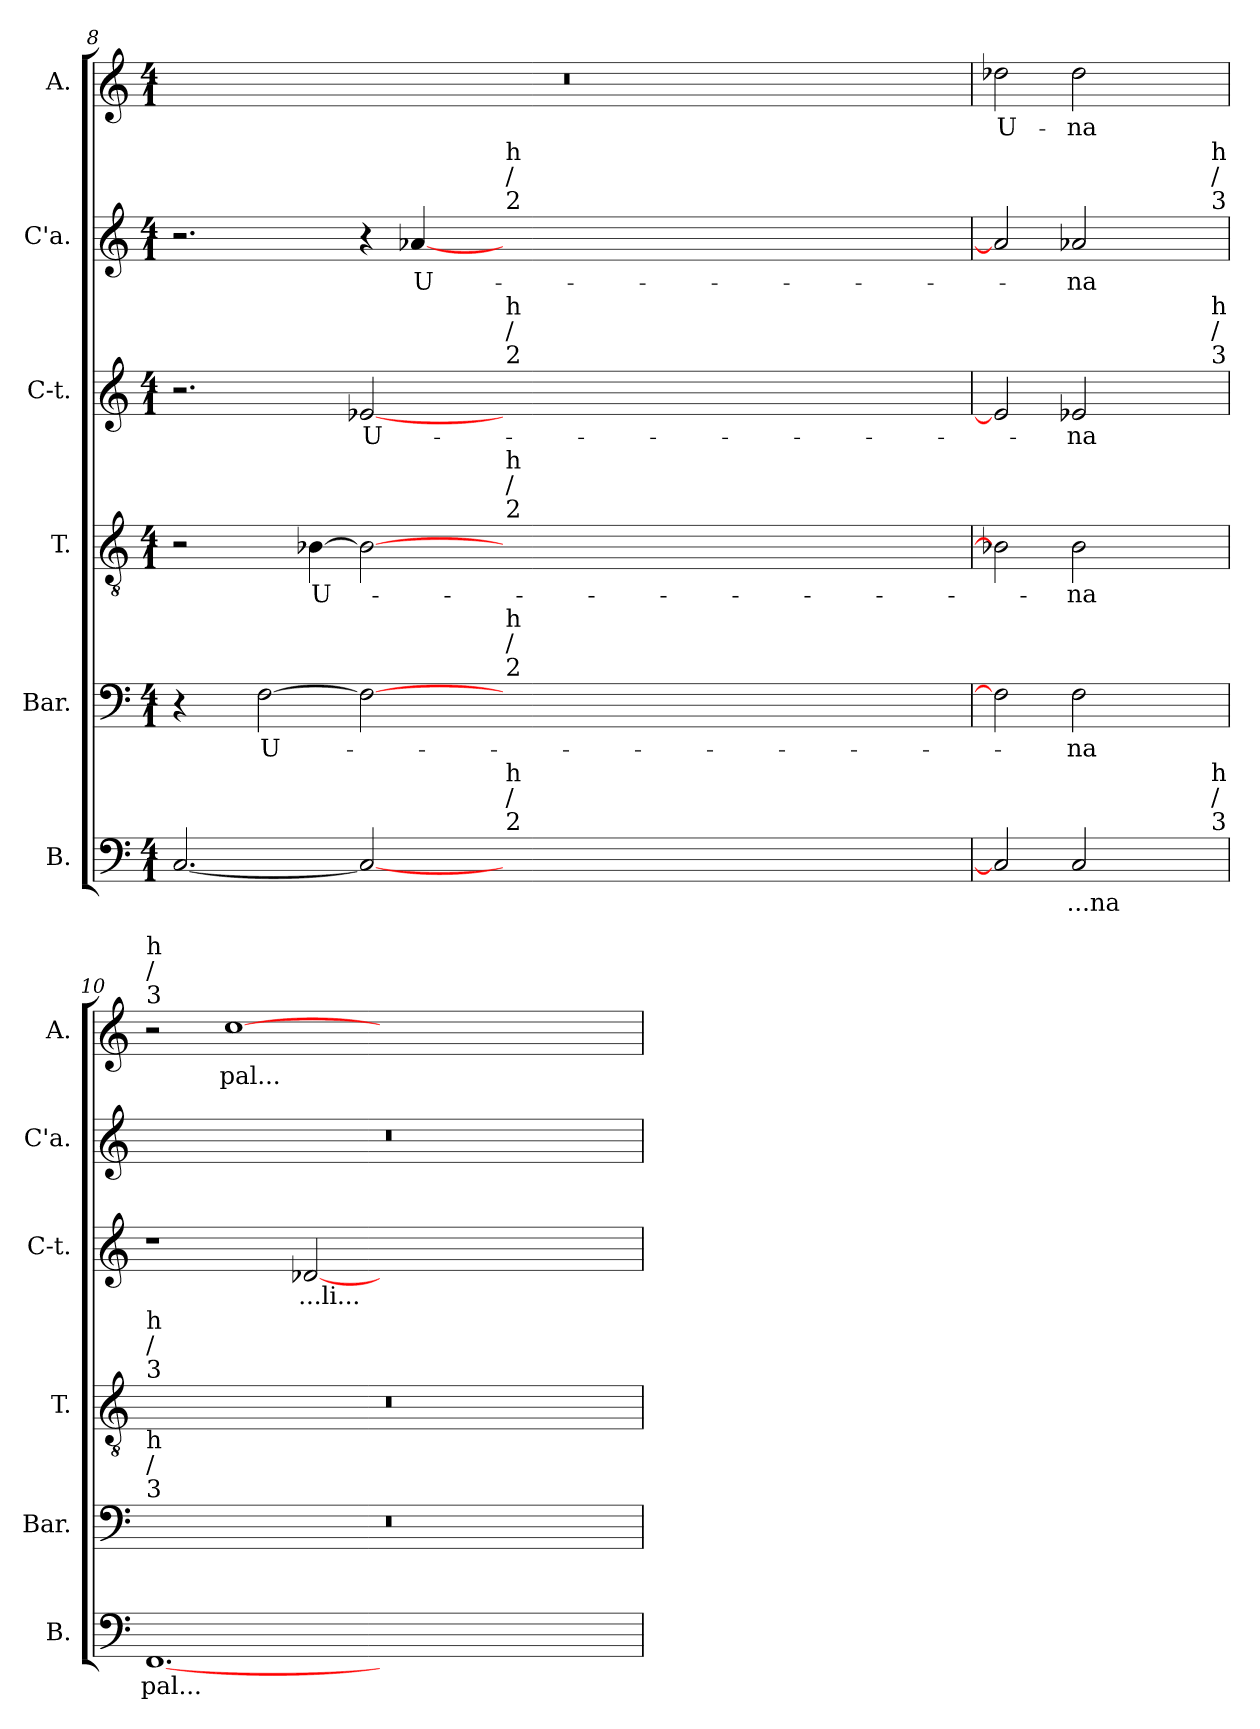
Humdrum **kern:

**kern	**text	**kern	**text	**kern	**text	**kern	**text	**kern	**text	**kern	**text
*part6	*part6	*part5	*part5	*part4	*part4	*part3	*part3	*part2	*part2	*part1	*part1
*staff6	*staff6	*staff5	*staff5	*staff4	*staff4	*staff3	*staff3	*staff2	*staff2	*staff1	*staff1
*I"B.	*	*I"Bar.	*	*I"T.	*	*I"C-t.	*	*I"C'a.	*	*I"A.	*
*I'B.	*	*I'Bar.	*	*I'T.	*	*I'C-t.	*	*I'C'a.	*	*I'A.	*
!!LO:PB:g=z
*clefF4	*	*clefF4	*	*clefGv2	*	*clefG2	*	*clefG2	*	*clefG2	*
*	*	*	*	*ITrd7c12	*	*	*	*	*	*	*
*k[]	*	*k[]	*	*k[]	*	*k[]	*	*k[]	*	*k[]	*
*C:	*	*C:	*	*C:	*	*C:	*	*C:	*	*C:	*
*M4/1	*	*M4/1	*	*M4/1	*	*M4/1	*	*M4/1	*	*M4/1	*
=8	=8	=8	=8	=8	=8	=8	=8	=8	=8	=8	=8
!	!	!	!	!	!	!	!	!	!	!LO:TX:a:t=h.+h	!
!	!	!	!	!	!	!	!	!LO:TX:a:t=h.+h	!	!	!
!	!	!	!	!	!	!LO:TX:a:t=h.+h	!	!	!	!	!
!	!	!	!	!LO:TX:a:t=h.+h	!	!	!	!	!	!	!
!	!	!LO:TX:a:t=h.+h	!	!	!	!	!	!	!	!	!
!LO:TX:a:t=h.+h	!	!	!	!	!	!	!	!	!	!	!
!	!	!	!	!	!	!	!	!	!	!LO:N:vis=1	!
*^	*	*^	*	*^	*	*^	*	*^	*	*^	*
[2.Ci/	1ryy	.	4r	1ryy	.	2r	1ryy	.	2.r	1ryy	.	2.r	1ryy	.	00r	16ryy	.
.	.	.	.	.	.	.	.	.	.	.	.	.	.	.	.	32ryy	.
.	.	.	.	.	.	.	.	.	.	.	.	.	.	.	.	64ryy	.
.	.	.	.	.	.	.	.	.	.	.	.	.	.	.	.	512.ryy	.
*	*	*	*	*	*	*	*	*	*	*	*	*	*	*	*MM120	*	*
.	.	.	.	.	.	.	.	.	.	.	.	.	.	.	.	1ryy	.
!	!	!	!	!	!LO:LY:b:color=#000000	!	!	!	!	!	!	!	!	!	!	!	!
.	.	.	[2Fi\	.	U-	.	.	.	.	.	.	.	.	.	.	.	.
!	!	!	!	!	!	!	!	!LO:LY:b:color=#000000	!	!	!	!	!	!	!	!	!
.	.	.	.	.	.	[4BB-Xi\	.	U-	.	.	.	.	.	.	.	.	.
!	!	!	!	!	!	!	!	!	!	!	!LO:LY:b:color=#000000	!	!	!	!	!	!
2Ci/_	.	.	2Fi\_	.	.	2BB-i\_	.	.	[2e-Xi/	.	U-	4r	.	.	.	.	.
!	!	!	!	!	!	!	!	!	!	!	!	!	!	!LO:LY:b:color=#000000	!	!	!
.	8ryy	.	.	8ryy	.	.	8ryy	.	.	8ryy	.	[4a-Xi/	8ryy	U-	.	.	.
.	.	.	.	.	.	.	.	.	.	.	.	.	.	.	.	1ryy	.
.	16ryy	.	.	16ryy	.	.	16ryy	.	.	16ryy	.	.	16ryy	.	.	.	.
.	32ryy	.	.	32ryy	.	.	32ryy	.	.	32ryy	.	.	32ryy	.	.	.	.
.	64ryy	.	.	64ryy	.	.	64ryy	.	.	64ryy	.	.	64ryy	.	.	.	.
.	128...ryy	.	.	128...ryy	.	.	128...ryy	.	.	128...ryy	.	.	128...ryy	.	.	.	.
!	!	!	!	!	!	!	!	!	!	!	!	!	!LO:TX:a:t=2	!	!	!	!
!	!	!	!	!	!	!	!	!	!	!	!	!	!LO:TX:t=/	!	!	!	!
!	!	!	!	!	!	!	!	!	!	!	!	!	!LO:TX:t=h	!	!	!	!
!	!	!	!	!	!	!	!	!	!	!LO:TX:a:t=2	!	!	!	!	!	!	!
!	!	!	!	!	!	!	!	!	!	!LO:TX:t=/	!	!	!	!	!	!	!
!	!	!	!	!	!	!	!	!	!	!LO:TX:t=h	!	!	!	!	!	!	!
!	!	!	!	!	!	!	!LO:TX:a:t=2	!	!	!	!	!	!	!	!	!	!
!	!	!	!	!	!	!	!LO:TX:t=/	!	!	!	!	!	!	!	!	!	!
!	!	!	!	!	!	!	!LO:TX:t=h	!	!	!	!	!	!	!	!	!	!
!	!	!	!	!LO:TX:a:t=2	!	!	!	!	!	!	!	!	!	!	!	!	!
!	!	!	!	!LO:TX:t=/	!	!	!	!	!	!	!	!	!	!	!	!	!
!	!	!	!	!LO:TX:t=h	!	!	!	!	!	!	!	!	!	!	!	!	!
!	!LO:TX:a:t=2	!	!	!	!	!	!	!	!	!	!	!	!	!	!	!	!
!	!LO:TX:t=/	!	!	!	!	!	!	!	!	!	!	!	!	!	!	!	!
!	!LO:TX:t=h	!	!	!	!	!	!	!	!	!	!	!	!	!	!	!	!
.	1ryy	.	.	1ryy	.	.	1ryy	.	.	1ryy	.	.	1ryy	.	.	.	.
0ryy	.	.	0ryy	.	.	0ryy	.	.	0ryy	.	.	0ryy	.	.	.	.	.
.	.	.	.	.	.	.	.	.	.	.	.	.	.	.	.	1ryy	.
.	1ryy	.	.	1ryy	.	.	1ryy	.	.	1ryy	.	.	1ryy	.	.	.	.
.	.	.	.	.	.	.	.	.	.	.	.	.	.	.	.	2ryy	.
.	2ryy	.	.	2ryy	.	.	2ryy	.	.	2ryy	.	.	2ryy	.	.	.	.
2.ryy	.	.	2.ryy	.	.	2.ryy	.	.	2.ryy	.	.	2.ryy	.	.	.	.	.
.	.	.	.	.	.	.	.	.	.	.	.	.	.	.	.	4ryy	.
.	4ryy	.	.	4ryy	.	.	4ryy	.	.	4ryy	.	.	4ryy	.	.	.	.
.	.	.	.	.	.	.	.	.	.	.	.	.	.	.	.	8ryy	.
.	.	.	.	.	.	.	.	.	.	.	.	.	.	.	.	128ryy	.
.	.	.	.	.	.	.	.	.	.	.	.	.	.	.	.	256ryy	.
.	1024ryy	.	.	1024ryy	.	.	1024ryy	.	.	1024ryy	.	.	1024ryy	.	.	1024ryy	.
*	*	*	*v	*v	*	*	*	*	*	*	*	*	*	*	*v	*v	*
*	*	*	*	*	*v	*v	*	*	*	*	*	*	*	*	*
=9	=9	=9	=9	=9	=9	=9	=9	=9	=9	=9	=9	=9	=9	=9
*	*	*	*^	*	*^	*	*	*	*	*	*	*	*^	*
!	!	!	!	!	!	!	!	!	!	!	!	!	!	!	!LO:TX:a:t=2	!	!
!	!	!	!	!	!	!	!	!	!	!	!	!	!	!	!LO:TX:t=/	!	!
!	!	!	!	!	!	!	!	!	!	!	!	!	!	!	!LO:TX:t=h	!	!
!	!	!	!	!	!	!	!	!	!	!	!	!	!	!	!	!	!LO:LY:b:color=#000000
*	*	*	*v	*v	*	*	*	*	*	*	*	*	*	*	*v	*v	*
*	*	*	*	*	*v	*v	*	*	*	*	*	*	*	*	*
2Ci/]	2ryy	.	2Fi\]	.	2BB-Xi\]	.	2e-i/]	2ryy	.	2a-i/]	2ryy	.	2dd-Xi\	U-
!	!	!LO:LY:b:color=#000000	!	!	!	!	!	!	!	!	!	!	!	!
!	!	!	!	!LO:LY:b:color=#000000	!	!	!	!	!	!	!	!	!	!
!	!	!	!	!	!	!LO:LY:b:color=#000000	!	!	!	!	!	!	!	!
!	!	!	!	!	!	!	!	!	!LO:LY:b:color=#000000	!	!	!	!	!
!	!	!	!	!	!	!	!	!	!	!	!	!LO:LY:b:color=#000000	!	!
!	!	!	!	!	!	!	!	!	!	!	!	!	!	!LO:LY:b:color=#000000
2Ci/	4ryy	...na	2Fi\	-na	2BB-i\	-na	2e-Xi/	4ryy	-na	2a-Xi/	4ryy	-na	2dd-i\	-na
.	8ryy	.	.	.	.	.	.	8ryy	.	.	8ryy	.	.	.
.	16ryy	.	.	.	.	.	.	16ryy	.	.	16ryy	.	.	.
.	32ryy	.	.	.	.	.	.	32ryy	.	.	32ryy	.	.	.
.	64ryy	.	.	.	.	.	.	64ryy	.	.	64ryy	.	.	.
.	128...ryy	.	.	.	.	.	.	128...ryy	.	.	128...ryy	.	.	.
!	!	!	!	!	!	!	!	!	!	!	!LO:TX:a:t=3	!	!	!
!	!	!	!	!	!	!	!	!	!	!	!LO:TX:t=/	!	!	!
!	!	!	!	!	!	!	!	!	!	!	!LO:TX:t=h	!	!	!
!	!	!	!	!	!	!	!	!LO:TX:a:t=3	!	!	!	!	!	!
!	!	!	!	!	!	!	!	!LO:TX:t=/	!	!	!	!	!	!
!	!	!	!	!	!	!	!	!LO:TX:t=h	!	!	!	!	!	!
!	!LO:TX:a:t=3	!	!	!	!	!	!	!	!	!	!	!	!	!
!	!LO:TX:t=/	!	!	!	!	!	!	!	!	!	!	!	!	!
!	!LO:TX:t=h	!	!	!	!	!	!	!	!	!	!	!	!	!
.	1024ryy	.	.	.	.	.	.	1024ryy	.	.	1024ryy	.	.	.
*	*	*	*	*	*	*	*v	*v	*	*	*	*	*	*
*v	*v	*	*	*	*	*	*	*	*v	*v	*	*	*
=10	=10	=10	=10	=10	=10	=10	=10	=10	=10	=10	=10
*^	*	*	*	*	*	*^	*	*^	*	*	*
!	!	!	!	!	!	!	!	!	!	!	!	!	!LO:TX:a:t=3	!
!	!	!	!	!	!	!	!	!	!	!	!	!	!LO:TX:t=/	!
!	!	!	!	!	!	!	!	!	!	!	!	!	!LO:TX:t=h	!
!	!	!	!	!	!LO:TX:a:t=3	!	!	!	!	!	!	!	!	!
!	!	!	!	!	!LO:TX:t=/	!	!	!	!	!	!	!	!	!
!	!	!	!	!	!LO:TX:t=h	!	!	!	!	!	!	!	!	!
!	!	!	!LO:TX:a:t=3	!	!	!	!	!	!	!	!	!	!	!
!	!	!	!LO:TX:t=/	!	!	!	!	!	!	!	!	!	!	!
!	!	!	!LO:TX:t=h	!	!	!	!	!	!	!	!	!	!	!
!	!	!LO:LY:b:color=#000000	!LO:N:vis=1	!	!LO:N:vis=1	!	!	!	!	!LO:N:vis=1	!	!	!	!
*	*	*	*	*	*	*	*v	*v	*	*	*	*	*	*
*v	*v	*	*	*	*	*	*	*	*v	*v	*	*	*
[1.FFi	pal...	00r	.	00r	.	1r	.	00r	.	2r	.
!	!	!	!	!	!	!	!	!	!	!	!LO:LY:b:color=#000000
.	.	.	.	.	.	.	.	.	.	[1cci	pal...
!	!	!	!	!	!	!	!LO:LY:b:color=#000000	!	!	!	!
.	.	.	.	.	.	[2d-Xi/	...li...	.	.	.	.
0ryy	.	.	.	.	.	0ryy	.	.	.	0ryy	.
2ryy	.	.	.	.	.	2ryy	.	.	.	2ryy	.
=	=	=	=	=	=	=	=	=	=	=	=
*-	*-	*-	*-	*-	*-	*-	*-	*-	*-	*-	*-
